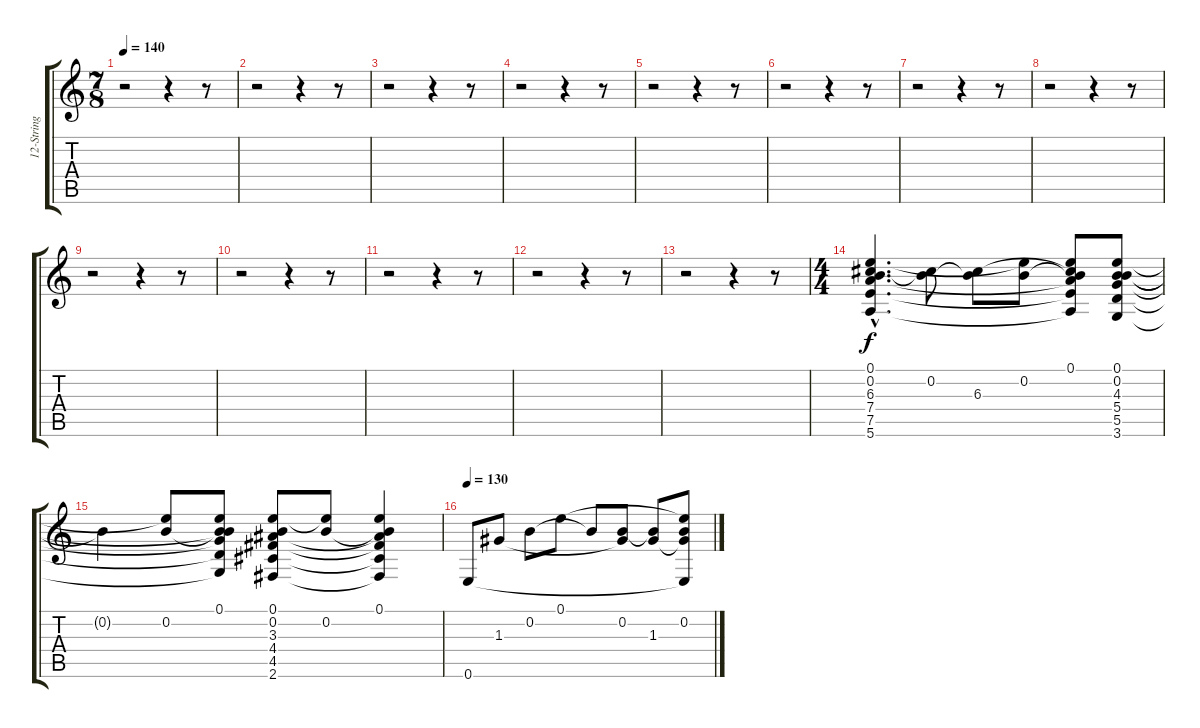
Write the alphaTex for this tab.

\track ("12-String Acoustic" "12-String ") {instrument acousticguitarsteel}
\staff {score tabs}
\tuning (E4 B3 G3 D3 A2 E2) {hide}
\ts (7 8)
\tempo 140
\clef g2
\ks c
r.2{dy f} r.4 r.8 |
r.2 r.4 r.8 |
r.2 r.4 r.8 |
r.2 r.4 r.8 |
r.2 r.4 r.8 |
r.2 r.4 r.8 |
r.2 r.4 r.8 |
r.2 r.4 r.8 |
r.2 r.4 r.8 |
r.2 r.4 r.8 |
r.2 r.4 r.8 |
r.2 r.4 r.8 |
r.2 r.4 r.8 |
\ts (4 4)
(0.1{hac} 0.2{hac} 6.3{hac} 7.4{hac} 7.5{hac} 5.6{hac}).4{d balance 5} (0.2 6.3{t}).8 (0.2{t} 6.3).8 (0.1{t} 0.2).8 (0.1 0.2{t} 6.3{t} 7.4{t} 7.5{t} 5.6{t}).8 (0.1 0.2 4.3 5.4 5.5 3.6).8 |
0.2{t}.4 (0.1{t} 0.2).8 (0.1 0.2{t} 4.3{t} 5.4{t} 5.5{t} 3.6{t}).8 (0.1 0.2 3.3 4.4 4.5 2.6).8 (0.1{t} 0.2).8 (0.1 0.2{t} 3.3{t} 4.4{t} 4.5{t} 2.6{t}).4 |
\tempo 130
0.6.8 1.3.8 0.2.8 0.1.8 0.2{t}.8 (0.2 1.3{t}).8 (0.2{t} 1.3).8 (0.1{t} 0.2 1.3{t} 0.6{t}).8
